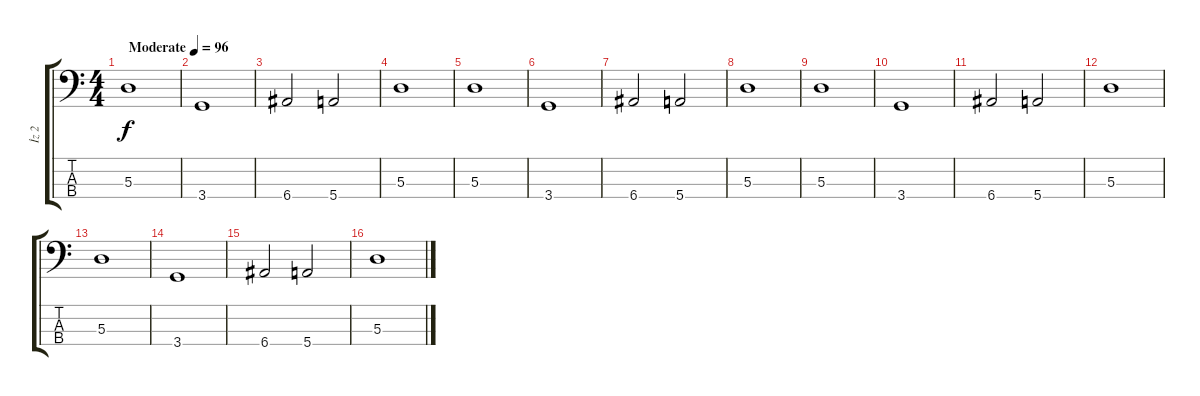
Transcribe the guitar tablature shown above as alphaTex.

\track ("İz 2" "İz 2") {instrument electricbassfinger}
\staff {score tabs}
\tuning (G2 D2 A1 E1) {hide}
\ts (4 4)
\tempo (96 "Moderate")
\clef f4
\ks c
5.3.1{dy f instrument electricbassfinger} |
3.4.1 |
6.4.2 5.4.2 |
5.3.1 |
5.3.1 |
3.4.1 |
6.4.2 5.4.2 |
5.3.1 |
5.3.1 |
3.4.1 |
6.4.2 5.4.2 |
5.3.1 |
5.3.1 |
3.4.1 |
6.4.2 5.4.2 |
5.3.1
